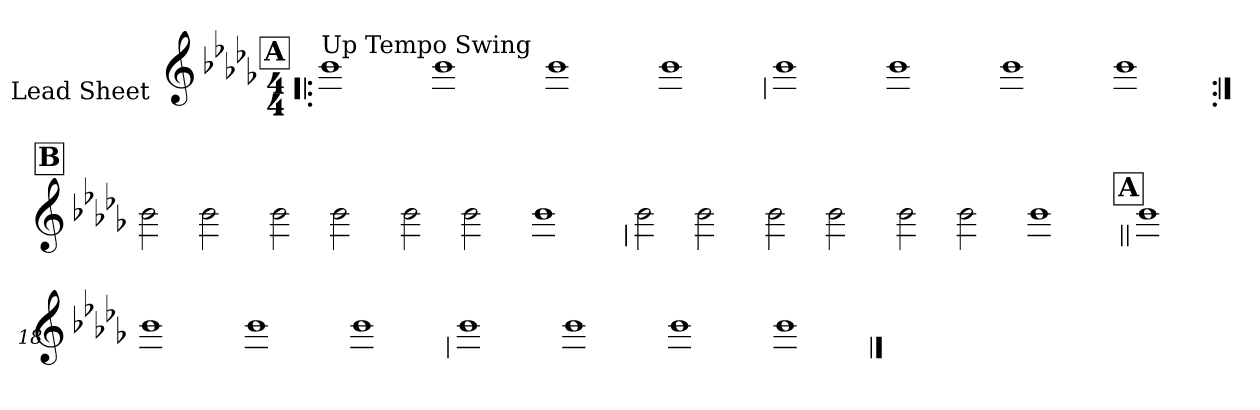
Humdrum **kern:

**kern
*part1
*staff1
*I"Lead Sheet
*stria0
*clefG2
*k[b-e-a-d-g-]
*D-:
*M4/4
!!LO:REH:place=s1:a:t=A
=1!|:
!LO:TX:a:t=Up Tempo Swing
1b-
=2-
1b-
=3-
1b-
=4-
1b-
!!LO:LB:g=z
=5
1b-
=6-
1b-
=7-
1b-
=8-
1b-
!!LO:LB:g=z
!!LO:REH:place=s1:a:t=B
=9:|!
2b-
2b-
=10-
2b-
2b-
=11-
2b-
2b-
=12-
1b-
!!LO:LB:g=z
=13
2b-
2b-
=14-
2b-
2b-
=15-
2b-
2b-
=16-
1b-
!!LO:LB:g=z
!!LO:REH:place=s1:a:t=A
=17||
1b-
=18-
1b-
=19-
1b-
=20-
1b-
!!LO:LB:g=z
=21
1b-
=22-
1b-
=23-
1b-
=24-
1b-
==
*-
